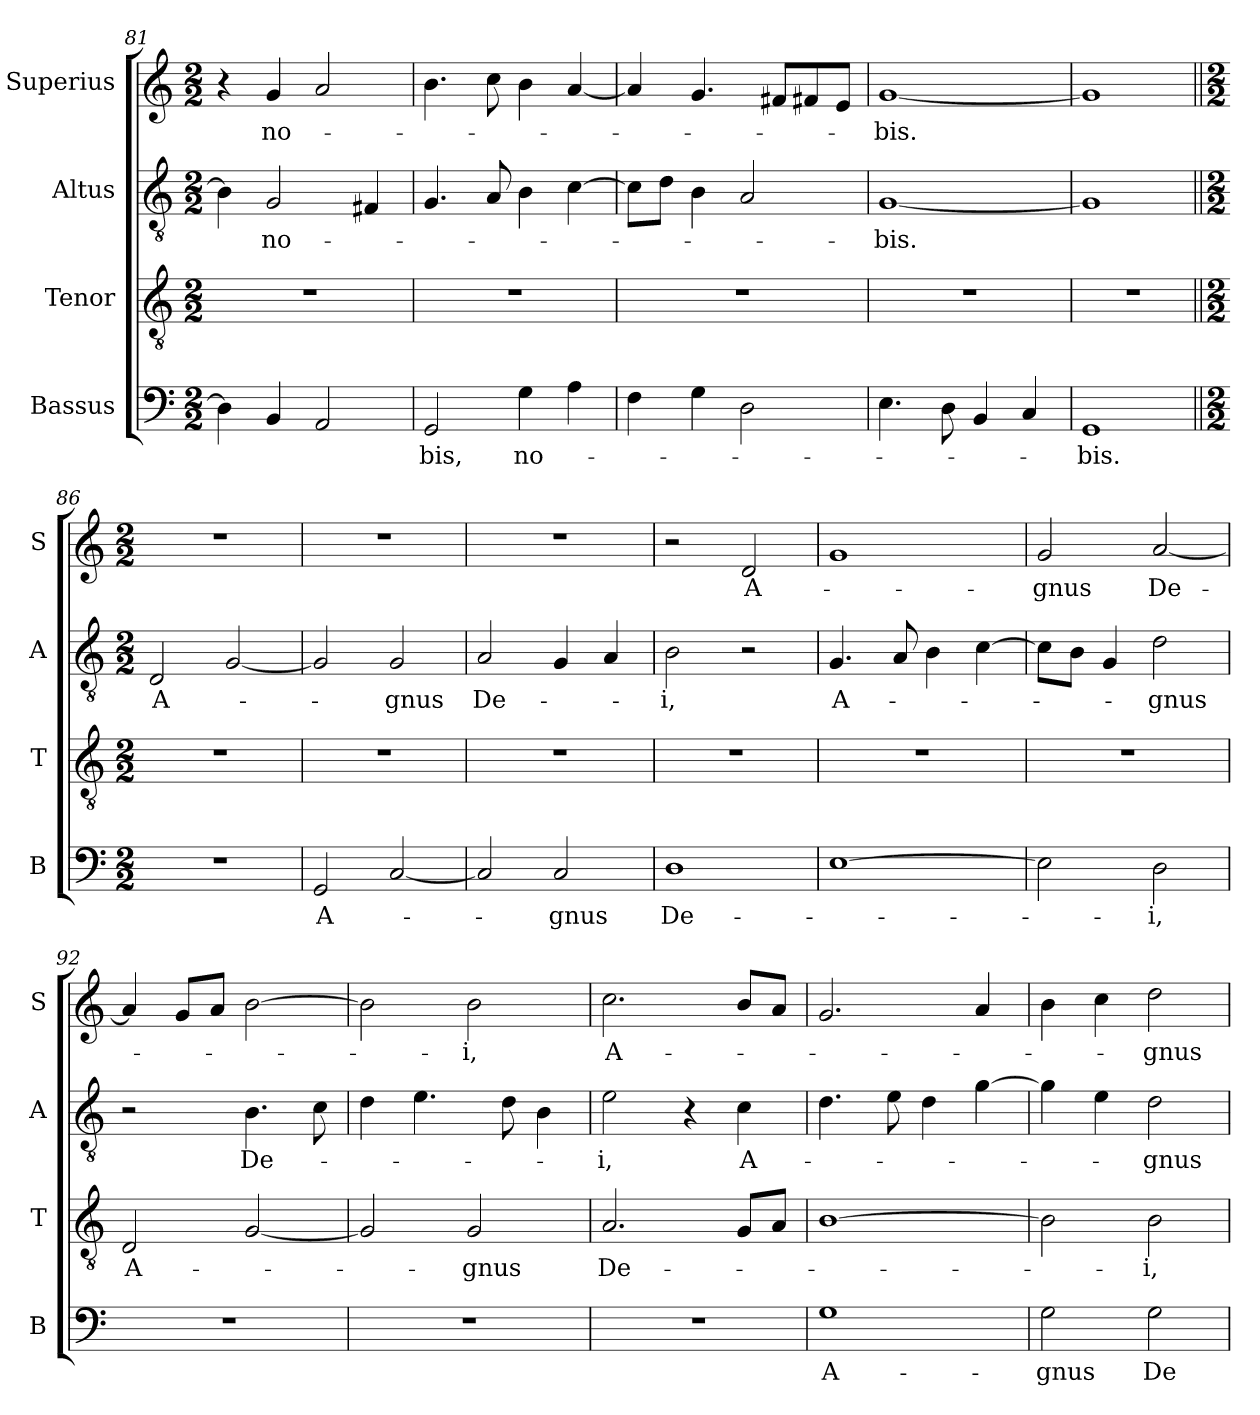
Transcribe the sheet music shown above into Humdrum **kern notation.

**kern	**text	**kern	**text	**kern	**text	**kern	**text
*part4	*part4	*part3	*part3	*part2	*part2	*part1	*part1
*staff4	*staff4	*staff3	*staff3	*staff2	*staff2	*staff1	*staff1
*I"Bassus	*	*I"Tenor	*	*I"Altus	*	*I"Superius	*
*I'B	*	*I'T	*	*I'A	*	*I'S	*
*clefF4	*	*clefGv2	*	*clefGv2	*	*clefG2	*
*k[]	*	*k[]	*	*k[]	*	*k[]	*
*M2/2	*	*M2/2	*	*M2/2	*	*M2/2	*
=81	=81	=81	=81	=81	=81	=81	=81
4D]	.	1r	.	4B]	.	4r	.
!	!	!	!	!	!LO:LY:i	!	!LO:LY:i
4BB	.	.	.	2G	no-	4g	no-
2AA	.	.	.	.	.	2a	.
.	.	.	.	4F#X	.	.	.
=82	=82	=82	=82	=82	=82	=82	=82
!	!LO:LY:i	!	!	!	!	!	!
2GG	-bis,	1r	.	4.G	.	4.b	.
.	.	.	.	8A	.	8cc	.
!	!LO:LY:i	!	!	!	!	!	!
4G	no-	.	.	4B	.	4b	.
4A	.	.	.	[4c	.	[4a	.
=83	=83	=83	=83	=83	=83	=83	=83
4F	.	1r	.	8cL]	.	4a]	.
.	.	.	.	8dJ	.	.	.
4G	.	.	.	4B	.	4.g	.
2D	.	.	.	2A	.	.	.
.	.	.	.	.	.	8f#XL	.
.	.	.	.	.	.	8f#X	.
.	.	.	.	.	.	8eJ	.
=84	=84	=84	=84	=84	=84	=84	=84
4.E	.	1r	.	[1G	-bis.	[1g	-bis.
8D	.	.	.	.	.	.	.
4BB	.	.	.	.	.	.	.
4C	.	.	.	.	.	.	.
=85	=85	=85	=85	=85	=85	=85	=85
1GG	-bis.	1r	.	1G]	.	1g]	.
=86||	=86||	=86||	=86||	=86||	=86||	=86||	=86||
*M2/2	*	*M2/2	*	*M2/2	*	*M2/2	*
1r	.	1r	.	2D	A-	1r	.
.	.	.	.	[2G	.	.	.
=87	=87	=87	=87	=87	=87	=87	=87
2GG	A-	1r	.	2G]	.	1r	.
[2C	.	.	.	2G	-gnus	.	.
=88	=88	=88	=88	=88	=88	=88	=88
2C]	.	1r	.	2A	De-	1r	.
2C	-gnus	.	.	4G	.	.	.
.	.	.	.	4A	.	.	.
=89	=89	=89	=89	=89	=89	=89	=89
!	!LO:LY:i	!	!	!	!	!	!
1D	De-	1r	.	2B	-i,	2r	.
.	.	.	.	2r	.	2d	A-
=90	=90	=90	=90	=90	=90	=90	=90
!	!	!	!	!	!LO:LY:i	!	!
[1E	.	1r	.	4.G	A-	1g	.
.	.	.	.	8A	.	.	.
.	.	.	.	4B	.	.	.
.	.	.	.	[4c	.	.	.
=91	=91	=91	=91	=91	=91	=91	=91
2E]	.	1r	.	8cL]	.	2g	-gnus
.	.	.	.	8BJ	.	.	.
.	.	.	.	4G	.	.	.
!	!LO:LY:i	!	!	!	!LO:LY:i	!	!LO:LY:i
2D	-i,	.	.	2d	-gnus	[2a	De-
=92	=92	=92	=92	=92	=92	=92	=92
1r	.	2D	A-	2r	.	4a]	.
.	.	.	.	.	.	8gL	.
.	.	.	.	.	.	8aJ	.
!	!	!	!	!	!LO:LY:i	!	!
.	.	[2G	.	4.B	De-	[2b	.
.	.	.	.	8c	.	.	.
=93	=93	=93	=93	=93	=93	=93	=93
1r	.	2G]	.	4d	.	2b]	.
.	.	.	.	4.e	.	.	.
!	!	!	!	!	!	!	!LO:LY:i
.	.	2G	-gnus	.	.	2b	-i,
.	.	.	.	8d	.	.	.
.	.	.	.	4B	.	.	.
=94	=94	=94	=94	=94	=94	=94	=94
!	!	!	!	!	!LO:LY:i	!	!LO:LY:i
1r	.	2.A	De-	2e	-i,	2.cc	A-
.	.	.	.	4r	.	.	.
!	!	!	!	!	!LO:LY:i	!	!
.	.	8GL	.	4c	A-	8bL	.
.	.	8AJ	.	.	.	8aJ	.
=95	=95	=95	=95	=95	=95	=95	=95
!	!LO:LY:i	!	!	!	!	!	!
1G	A-	[1B	.	4.d	.	2.g	.
.	.	.	.	8e	.	.	.
.	.	.	.	4d	.	.	.
.	.	.	.	[4g	.	4a	.
=96	=96	=96	=96	=96	=96	=96	=96
!	!LO:LY:i	!	!	!	!	!	!
2G	-gnus	2B]	.	4g]	.	4b	.
.	.	.	.	4e	.	4cc	.
!	!	!	!	!	!LO:LY:i	!	!LO:LY:i
2G	De-	2B	-i,	2d	-gnus	2dd	-gnus
=	=	=	=	=	=	=	=
*-	*-	*-	*-	*-	*-	*-	*-
